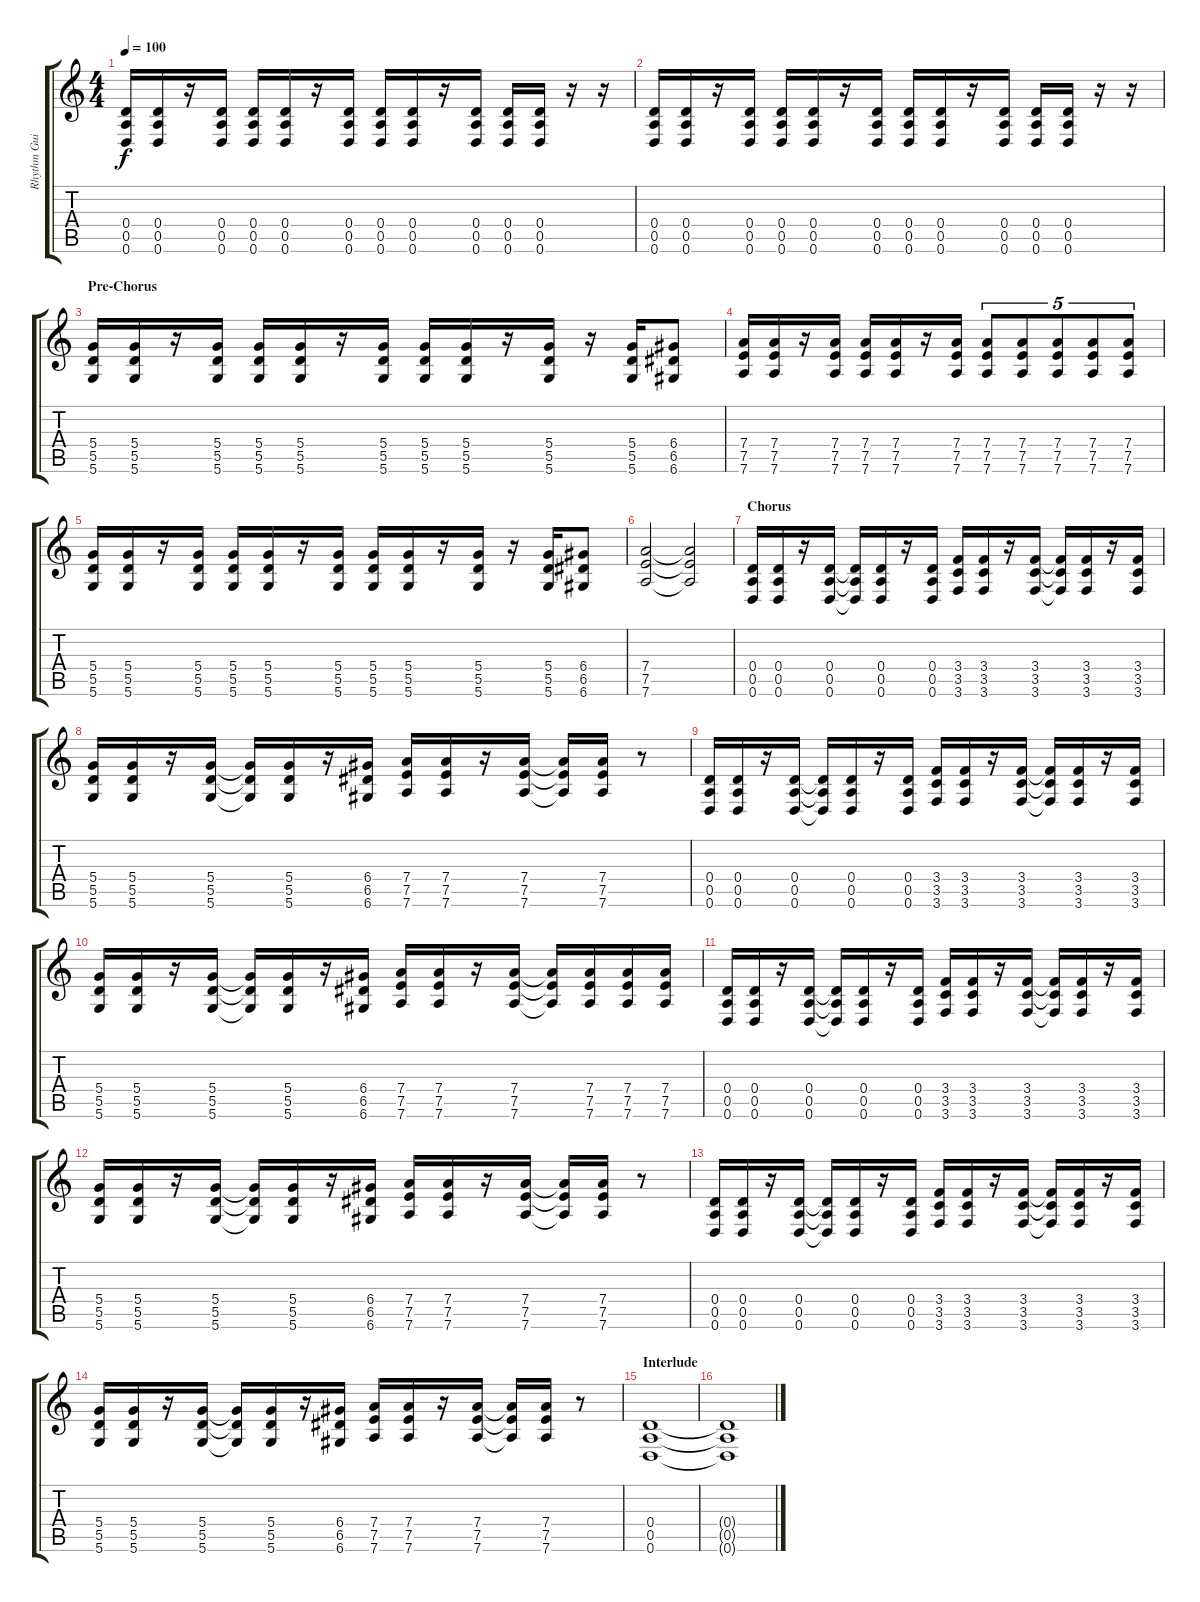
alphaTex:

\track ("Rhythm Guitar" "Rhythm Gui") {instrument distortionguitar}
\staff {score tabs}
\tuning (E4 B3 G3 D3 A2 D2) {hide}
\ts (4 4)
\tempo 100
\clef g2
\ks c
(0.4 0.5 0.6).16{dy f} (0.4 0.5 0.6).16 r.16 (0.4 0.5 0.6).16 (0.4 0.5 0.6).16 (0.4 0.5 0.6).16 r.16 (0.4 0.5 0.6).16 (0.4 0.5 0.6).16 (0.4 0.5 0.6).16 r.16 (0.4 0.5 0.6).16 (0.4 0.5 0.6).16 (0.4 0.5 0.6).16 r.16 r.16 |
(0.4 0.5 0.6).16 (0.4 0.5 0.6).16 r.16 (0.4 0.5 0.6).16 (0.4 0.5 0.6).16 (0.4 0.5 0.6).16 r.16 (0.4 0.5 0.6).16 (0.4 0.5 0.6).16 (0.4 0.5 0.6).16 r.16 (0.4 0.5 0.6).16 (0.4 0.5 0.6).16 (0.4 0.5 0.6).16 r.16 r.16 |
\section ("" "Pre-Chorus")
(5.4 5.5 5.6).16 (5.4 5.5 5.6).16 r.16 (5.4 5.5 5.6).16 (5.4 5.5 5.6).16 (5.4 5.5 5.6).16 r.16 (5.4 5.5 5.6).16 (5.4 5.5 5.6).16 (5.4 5.5 5.6).16 r.16 (5.4 5.5 5.6).16 r.16 (5.4 5.5 5.6).16 (6.4 6.5 6.6).8 |
(7.4 7.5 7.6).16 (7.4 7.5 7.6).16 r.16 (7.4 7.5 7.6).16 (7.4 7.5 7.6).16 (7.4 7.5 7.6).16 r.16 (7.4 7.5 7.6).16 (7.4 7.5 7.6).8{tu (5 4)} (7.4 7.5 7.6).8{tu (5 4)} (7.4 7.5 7.6).8{tu (5 4)} (7.4 7.5 7.6).8{tu (5 4)} (7.4 7.5 7.6).8{tu (5 4)} |
(5.4 5.5 5.6).16 (5.4 5.5 5.6).16 r.16 (5.4 5.5 5.6).16 (5.4 5.5 5.6).16 (5.4 5.5 5.6).16 r.16 (5.4 5.5 5.6).16 (5.4 5.5 5.6).16 (5.4 5.5 5.6).16 r.16 (5.4 5.5 5.6).16 r.16 (5.4 5.5 5.6).16 (6.4 6.5 6.6).8 |
(7.4 7.5 7.6).2 (7.4{t} 7.5{t} 7.6{t}).2 |
\section ("" "Chorus")
(0.4 0.5 0.6).16 (0.4 0.5 0.6).16 r.16 (0.4 0.5 0.6).16 (0.4{t} 0.5{t} 0.6{t}).16 (0.4 0.5 0.6).16 r.16 (0.4 0.5 0.6).16 (3.4 3.5 3.6).16 (3.4 3.5 3.6).16 r.16 (3.4 3.5 3.6).16 (3.4{t} 3.5{t} 3.6{t}).16 (3.4 3.5 3.6).16 r.16 (3.4 3.5 3.6).16 |
(5.4 5.5 5.6).16 (5.4 5.5 5.6).16 r.16 (5.4 5.5 5.6).16 (5.4{t} 5.5{t} 5.6{t}).16 (5.4 5.5 5.6).16 r.16 (6.4 6.5 6.6).16 (7.4 7.5 7.6).16 (7.4 7.5 7.6).16 r.16 (7.4 7.5 7.6).16 (7.4{t} 7.5{t} 7.6{t}).16 (7.4 7.5 7.6).16 r.8 |
(0.4 0.5 0.6).16 (0.4 0.5 0.6).16 r.16 (0.4 0.5 0.6).16 (0.4{t} 0.5{t} 0.6{t}).16 (0.4 0.5 0.6).16 r.16 (0.4 0.5 0.6).16 (3.4 3.5 3.6).16 (3.4 3.5 3.6).16 r.16 (3.4 3.5 3.6).16 (3.4{t} 3.5{t} 3.6{t}).16 (3.4 3.5 3.6).16 r.16 (3.4 3.5 3.6).16 |
(5.4 5.5 5.6).16 (5.4 5.5 5.6).16 r.16 (5.4 5.5 5.6).16 (5.4{t} 5.5{t} 5.6{t}).16 (5.4 5.5 5.6).16 r.16 (6.4 6.5 6.6).16 (7.4 7.5 7.6).16 (7.4 7.5 7.6).16 r.16 (7.4 7.5 7.6).16 (7.4{t} 7.5{t} 7.6{t}).16 (7.4 7.5 7.6).16 (7.4 7.5 7.6).16 (7.4 7.5 7.6).16 |
(0.4 0.5 0.6).16 (0.4 0.5 0.6).16 r.16 (0.4 0.5 0.6).16 (0.4{t} 0.5{t} 0.6{t}).16 (0.4 0.5 0.6).16 r.16 (0.4 0.5 0.6).16 (3.4 3.5 3.6).16 (3.4 3.5 3.6).16 r.16 (3.4 3.5 3.6).16 (3.4{t} 3.5{t} 3.6{t}).16 (3.4 3.5 3.6).16 r.16 (3.4 3.5 3.6).16 |
(5.4 5.5 5.6).16 (5.4 5.5 5.6).16 r.16 (5.4 5.5 5.6).16 (5.4{t} 5.5{t} 5.6{t}).16 (5.4 5.5 5.6).16 r.16 (6.4 6.5 6.6).16 (7.4 7.5 7.6).16 (7.4 7.5 7.6).16 r.16 (7.4 7.5 7.6).16 (7.4{t} 7.5{t} 7.6{t}).16 (7.4 7.5 7.6).16 r.8 |
(0.4 0.5 0.6).16 (0.4 0.5 0.6).16 r.16 (0.4 0.5 0.6).16 (0.4{t} 0.5{t} 0.6{t}).16 (0.4 0.5 0.6).16 r.16 (0.4 0.5 0.6).16 (3.4 3.5 3.6).16 (3.4 3.5 3.6).16 r.16 (3.4 3.5 3.6).16 (3.4{t} 3.5{t} 3.6{t}).16 (3.4 3.5 3.6).16 r.16 (3.4 3.5 3.6).16 |
(5.4 5.5 5.6).16 (5.4 5.5 5.6).16 r.16 (5.4 5.5 5.6).16 (5.4{t} 5.5{t} 5.6{t}).16 (5.4 5.5 5.6).16 r.16 (6.4 6.5 6.6).16 (7.4 7.5 7.6).16 (7.4 7.5 7.6).16 r.16 (7.4 7.5 7.6).16 (7.4{t} 7.5{t} 7.6{t}).16 (7.4 7.5 7.6).16 r.8 |
\section ("" "Interlude")
(0.4 0.5 0.6).1 |
(0.4{t} 0.5{t} 0.6{t}).1
